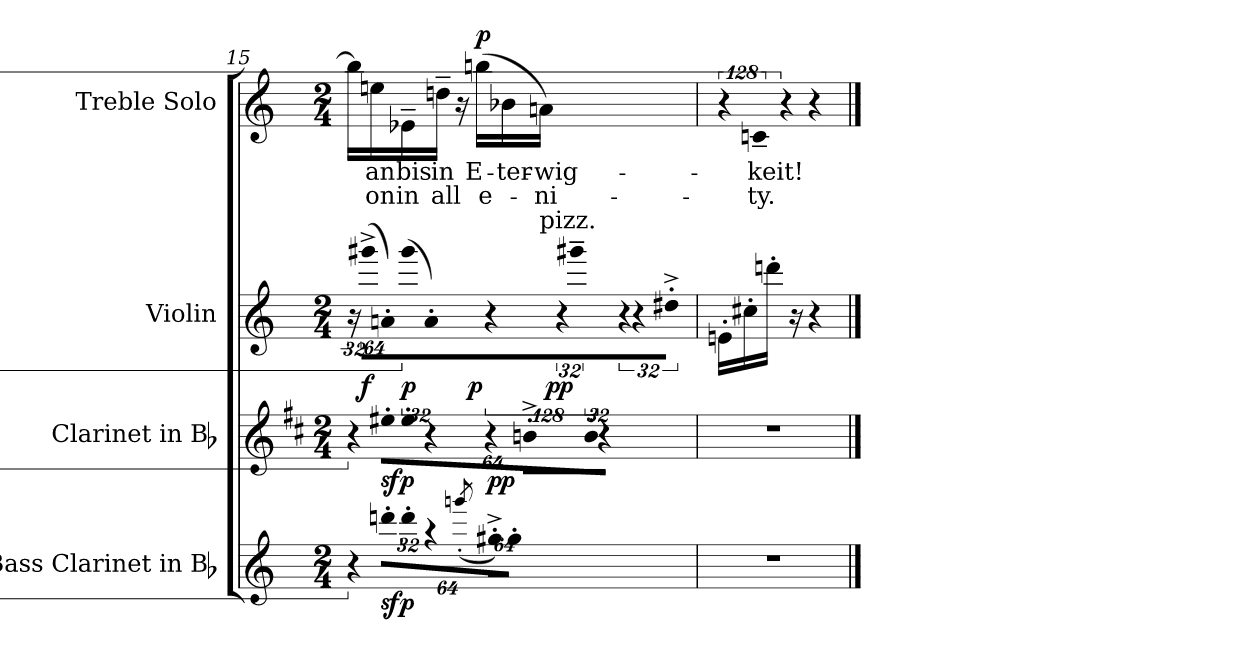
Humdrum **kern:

**kern	**dynam	**kern	**dynam	**kern	**dynam	**kern	**text	**text	**dynam
*part4	*part4	*part3	*part3	*part2	*part2	*part1	*part1	*part1	*part1
*staff4	*staff4	*staff3	*staff3	*staff2	*staff2	*staff1	*staff1	*staff1	*staff1
*I"Bass Clarinet in Bb	*	*I"Clarinet in Bb	*	*I"Violin	*	*I"Treble Solo	*	*	*
*I'B. Cl.	*	*I'Cl.	*	*I'Vln.	*	*I'Tr. Solo	*	*	*
*clefG2	*	*clefG2	*	*clefG2	*	*clefG2	*	*	*
*ITrd8c14	*	*ITrd1c2	*	*	*	*	*	*	*
*k[]	*	*k[]	*	*k[]	*	*k[]	*	*	*
*C:	*	*C:	*	*C:	*	*C:	*	*	*
*M2/4	*	*M2/4	*	*M2/4	*	*M2/4	*	*	*
=15	=15	=15	=15	=15	=15	=15	=15	=15	=15
!LO:N:vis=8	!	!LO:N:vis=8	!	!LO:N:vis=16	!	!	!	!	!
*	*	*	*	*^	*	*	*	*	*
1024%85r	.	1024%85r	.	512%21r	4..ryy	.	16bb-i\LL]	.	.	.
!	!	!	!	!LO:N:vis=16	!	!	!	!	!	!
.	.	.	.	(1024%43ggg#X^i\LL	.	f	.	.	.	.
!	!	!	!	!	!	!	!	!LO:LY:b:color=#000000	!LO:LY:b:color=#000000	!
.	.	.	.	.	.	.	16eeni\	an	on	.
!LO:N:vis=16	!	!LO:N:vis=16	!	!LO:N:vis=16	!	!	!	!	!	!
1024%43ddn'i\LL	sfp	1024%43dd#X'i\LL	sfp	1024%43an'i\J)	.	.	.	.	.	.
!LO:N:vis=16	!	!LO:N:vis=16	!	!LO:N:vis=16	!	!	!	!	!	!
!	!	!	!	!	!	!	!	!LO:LY:b:color=#000000	!LO:LY:b:color=#000000	!
512%21dd'i\JJ	.	512%21dd#'i\JJ	.	(512%21ggg#i\L	.	p	16e-X~i\	bis	in	.
!	!	!LO:N:vis=8	!	!LO:N:vis=16	!	!	!	!	!	!
4r	.	512%43r	.	1024%43a'i\JJ)	.	.	.	.	.	.
!	!	!	!	!	!	!	!	!LO:LY:b:color=#000000	!LO:LY:b:color=#000000	!
.	.	.	.	.	.	.	16ddn~i\JJ	in	all	.
!	!	!	!	!LO:N:vis=16	!	!	!	!	!	!
.	.	.	.	1024%43r	.	.	.	.	.	.
!	!	!LO:N:vis=8	!	!LO:N:vis=16	!	!	!	!	!	!
.	.	1024%85r	.	512%21r	.	.	16r	.	.	.
!	!	!	!	!LO:N:vis=8	!	!	!	!	!	!
.	.	.	.	512%43ggg#X~i\	.	p	.	.	.	.
!	!	!	!	!	!	!	!	!LO:LY:b:color=#000000	!LO:LY:b:color=#000000	!
.	.	.	.	.	.	.	(16bbni\LL	E-	e-	p
!	!	!LO:N:vis=16	!	!	!	!	!	!	!	!
.	.	1024%43an'^i\LL	pp	.	.	.	.	.	.	.
!	!	!LO:N:vis=16	!	!LO:N:vis=16	!	!	!	!	!	!
!	!	!	!	!	!	!	!	!LO:LY:b:color=#000000	!	!
.	.	512%21a'i\JJ	.	512%21r	.	.	16b-Xi\	-ter-	.	.
(8qggn'i/	.	.	.	.	.	.	.	.	.	.
!LO:N:vis=16	!	!LO:N:vis=8	!	!LO:N:vis=16	!	!	!	!	!	!
1024%43g#X'^i\LL)	.	512%43r	.	1024%43r	.	.	.	.	.	.
!	!	!	!	!	!LO:TX:a:t=pizz.	!	!	!	!	!
!	!	!	!	!	!	!	!	!LO:LY:b:color=#000000	!LO:LY:b:color=#000000	!
.	.	.	.	.	16ryy	.	16ani\JJ)	-wig-	-ni-	.
!LO:N:vis=16	!	!	!	!LO:N:vis=16	!	!	!	!	!	!
1024%43g#'i\JJ	.	.	.	1024%43dd#X'^i\	.	pp	.	.	.	.
=16	=16	=16	=16	=16	=16	=16	=16	=16	=16	=16
!LO:N:vis=1	!	!LO:N:vis=1	!	!	!	!	!LO:N:vis=8	!	!	!
*	*	*	*	*v	*v	*	*	*	*	*
2r	.	2r	.	16en'i\LL	.	1024%85r	.	.	.
.	.	.	.	16cc#X'i\	.	.	.	.	.
!	!	!	!	!	!	!LO:N:vis=8	!	!	!
!	!	!	!	!	!	!	!LO:LY:b:color=#000000	!LO:LY:b:color=#000000	!
.	.	.	.	.	.	1024%85cn~i/	-keit!	-ty.	.
.	.	.	.	16dddn'i\JJ	.	.	.	.	.
!	!	!	!	!	!	!LO:N:vis=8	!	!	!
.	.	.	.	.	.	512%43r	.	.	.
.	.	.	.	16r	.	.	.	.	.
.	.	.	.	4r	.	4r	.	.	.
==	==	==	==	==	==	==	==	==	==
*-	*-	*-	*-	*-	*-	*-	*-	*-	*-
